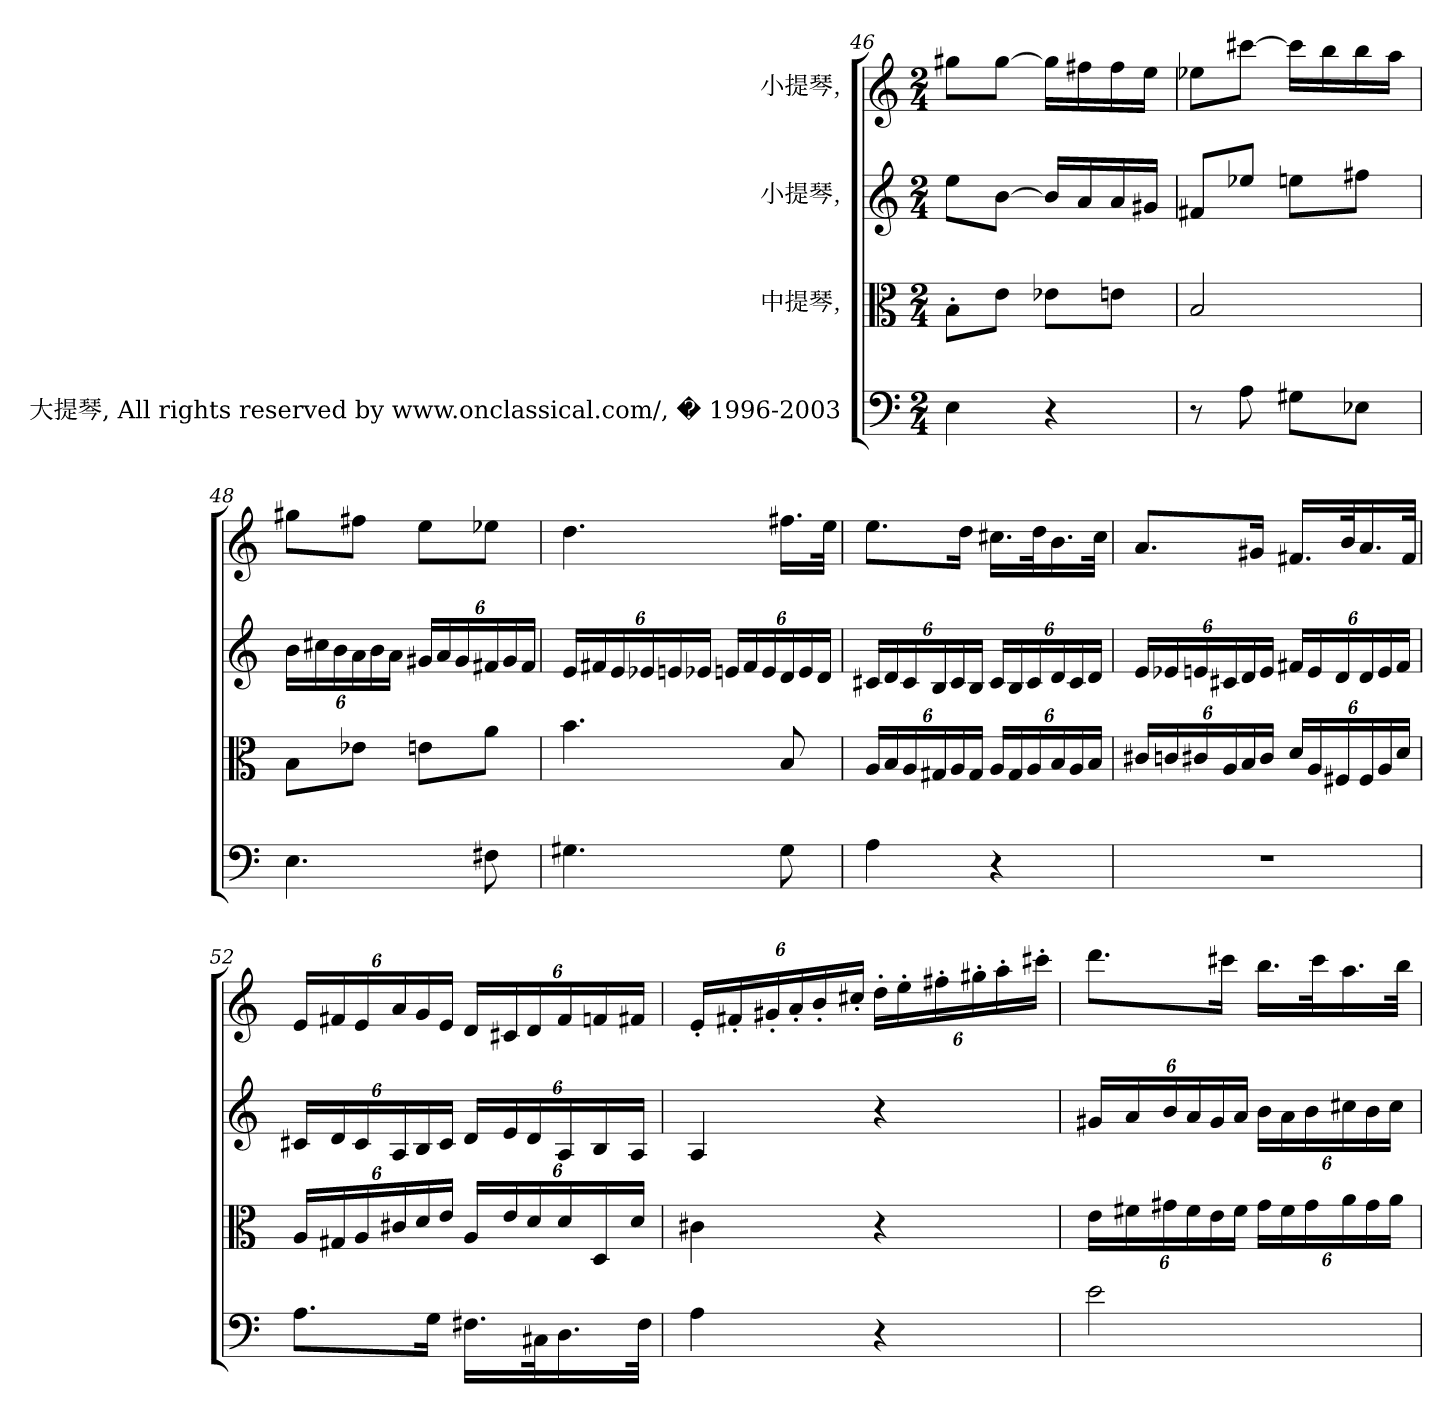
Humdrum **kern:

**kern	**kern	**kern	**kern
*part4	*part3	*part2	*part1
*staff4	*staff3	*staff2	*staff1
*I"大提琴, All rights reserved by www.onclassical.com/, � 1996-2003	*I"中提琴,	*I"小提琴,	*I"小提琴,
!!LO:LB:g=z
*clefF4	*clefC3	*clefG2	*clefG2
*k[]	*k[]	*k[]	*k[]
*M2/4	*M2/4	*M2/4	*M2/4
=46	=46	=46	=46
4E\	8B'\L	8ee\L	8gg#X\L
.	8e\J	[8b\J	[8gg#\J
4r	8e-X\L	16b/LL]	16gg#\LL]
.	.	16a/	16ff#X\
.	8en\J	16a/	16ff#\
.	.	16g#X/JJ	16ee\JJ
=47	=47	=47	=47
8r	2B/	8f#X/L	8ee-X\L
8A\	.	8ee-X/J	[8ccc#X\J
8G#X\L	.	8een\L	16ccc#\LL]
.	.	.	16bb\
8E-X\J	.	8ff#X\J	16bb\
.	.	.	16aa\JJ
=48	=48	=48	=48
*	*	*Xbrackettup	*
4.E\	8B\L	24b\LL	8gg#X\L
.	.	24cc#X\	.
.	.	24b\	.
.	8e-X\J	24a\	8ff#X\J
.	.	24b\	.
.	.	24a\JJ	.
.	8en\L	24g#X/LL	8ee\L
.	.	24a/	.
.	.	24g#/	.
8F#X\	8a\J	24f#X/	8ee-X\J
.	.	24g#/	.
.	.	24f#/JJ	.
!!LO:PB:g=z
=49	=49	=49	=49
4.G#X\	4.b\	24e/LL	4.dd\
.	.	24f#X/	.
.	.	24e/	.
.	.	24e-X/	.
.	.	24en/	.
.	.	24e-X/JJ	.
.	.	24en/LL	.
.	.	24f#/	.
.	.	24e/	.
8G#\	8B/	24d/	16.ff#X\LL
.	.	24e/	.
.	.	24d/JJ	.
.	.	.	32ee\JJk
=50	=50	=50	=50
*	*Xbrackettup	*	*
4A\	24A/LL	24c#X/LL	8.ee\L
.	24B/	24d/	.
.	24A/	24c#/	.
.	24G#X/	24B/	.
.	24A/	24c#/	.
.	.	.	16dd\Jk
.	24G#/JJ	24B/JJ	.
4r	24A/LL	24c#/LL	16.cc#X\LL
.	24G#/	24B/	.
.	24A/	24c#/	.
.	.	.	32dd\K
.	24B/	24d/	16.b\
.	24A/	24c#/	.
.	24B/JJ	24d/JJ	.
.	.	.	32cc#\JJk
!!LO:LB:g=z
=51	=51	=51	=51
2r	24c#X/LL	24e/LL	8.a/L
.	24cn/	24e-X/	.
.	24c#X/	24en/	.
.	24A/	24c#X/	.
.	24B/	24d/	.
.	.	.	16g#X/Jk
.	24c#/JJ	24e/JJ	.
.	24d/LL	24f#X/LL	16.f#X/LL
.	24A/	24e/	.
.	24F#X/	24d/	.
.	.	.	32b/K
.	24F#/	24d/	16.a/
.	24A/	24e/	.
.	24d/JJ	24f#/JJ	.
.	.	.	32f#/JJk
=52	=52	=52	=52
*	*	*	*Xbrackettup
8.A\L	24A/LL	24c#X/LL	24e/LL
.	24G#X/	24d/	24f#X/
.	24A/	24c#/	24e/
.	24c#X/	24A/	24a/
.	24d/	24B/	24g/
16G\Jk	.	.	.
.	24e/JJ	24c#/JJ	24e/JJ
16.F#X\LL	24A/LL	24d/LL	24d/LL
.	24e/	24e/	24c#X/
.	24d/	24d/	24d/
32C#X\K	.	.	.
16.D\	24d/	24A/	24f#/
.	24D/	24B/	24fn/
.	24d/JJ	24A/JJ	24f#X/JJ
32F#\JJk	.	.	.
!!LO:LB:g=z
=53	=53	=53	=53
4A\	4c#X\	4A/	24e'/LL
.	.	.	24f#X'/
.	.	.	24g#X'/
.	.	.	24a'/
.	.	.	24b'/
.	.	.	24cc#X'/JJ
4r	4r	4r	24dd'\LL
.	.	.	24ee'\
.	.	.	24ff#X'\
.	.	.	24gg#X'\
.	.	.	24aa'\
.	.	.	24ccc#X'\JJ
=54	=54	=54	=54
2e\	24e\LL	24g#X/LL	8.ddd\L
.	24f#X\	24a/	.
.	24g#X\	24b/	.
.	24f#\	24a/	.
.	24e\	24g#/	.
.	.	.	16ccc#X\Jk
.	24f#\JJ	24a/JJ	.
.	24g#\LL	24b\LL	16.bb\LL
.	24f#\	24a\	.
.	24g#\	24b\	.
.	.	.	32ccc#\K
.	24a\	24cc#X\	16.aa\
.	24g#\	24b\	.
.	24a\JJ	24cc#\JJ	.
.	.	.	32bb\JJk
=	=	=	=
*-	*-	*-	*-
